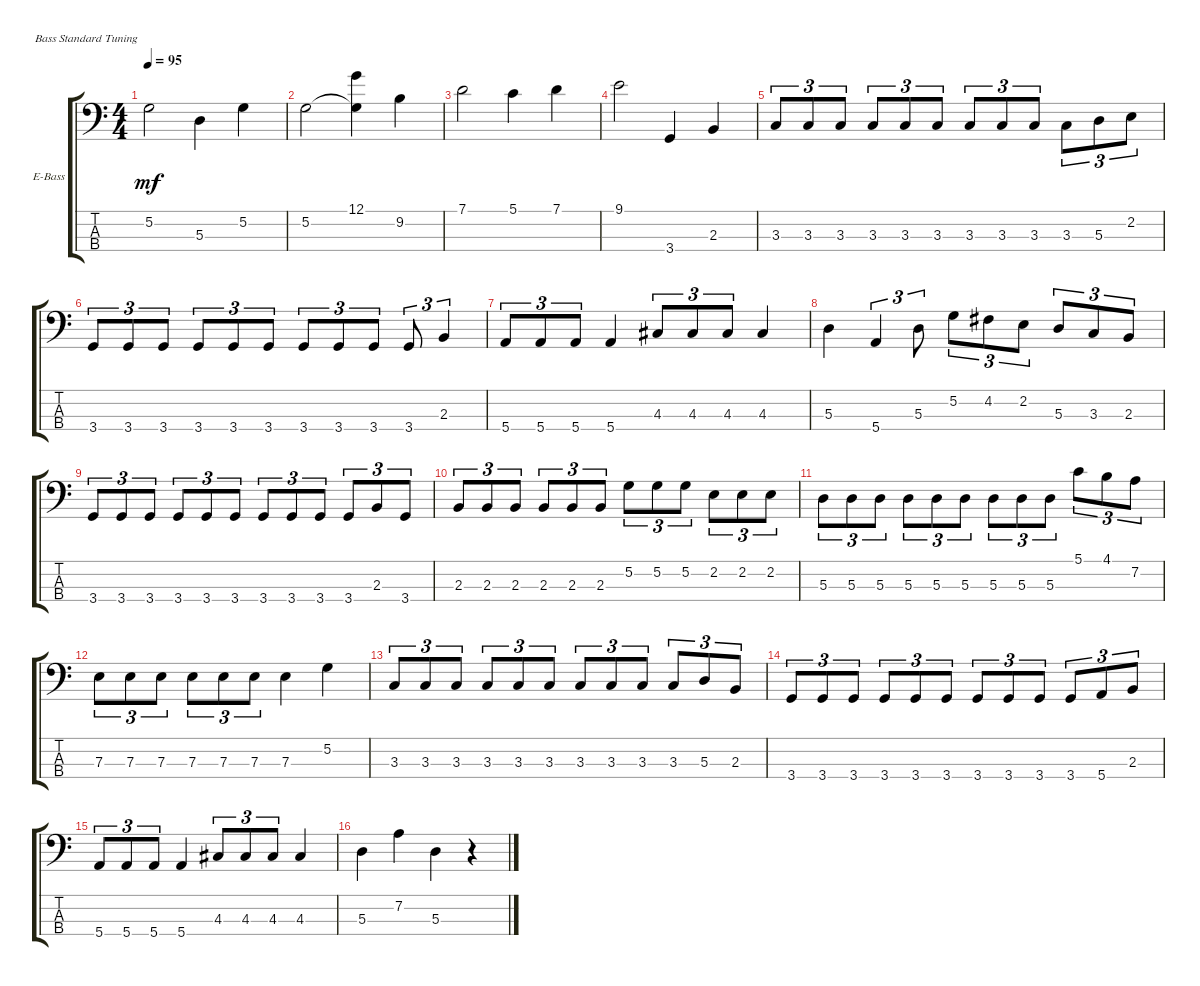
\defaultSystemsLayout 4
\bracketExtendMode groupsimilarinstruments
\firstSystemTrackNameOrientation horizontal
\otherSystemsTrackNameOrientation horizontal
\track ("Electric Bass" "E-Bass") {instrument electricbassfinger}
\staff {score tabs}
\tuning (G2 D2 A1 E1)
\ts (4 4)
\tempo 95
\clef f4
\ks c
5.2.2{dy mf instrument electricbassfinger} 5.3.4 5.2.4 |
5.2.2 (12.1 5.2{t}).4 9.2.4 |
7.1.2 5.1.4 7.1.4 |
\scale
0.487395 9.1.2 3.4.4 2.3.4 |
\scale
0.256303 3.3.8{tu (3 2)} 3.3.8{tu (3 2)} 3.3.8{tu (3 2)} 3.3.8{tu (3 2)} 3.3.8{tu (3 2)} 3.3.8{tu (3 2)} 3.3.8{tu (3 2)} 3.3.8{tu (3 2)} 3.3.8{tu (3 2)} 3.3.8{tu (3 2)} 5.3.8{tu (3 2)} 2.2.8{tu (3 2)} |
\scale
0.256303 3.4.8{tu (3 2)} 3.4.8{tu (3 2)} 3.4.8{tu (3 2)} 3.4.8{tu (3 2)} 3.4.8{tu (3 2)} 3.4.8{tu (3 2)} 3.4.8{tu (3 2)} 3.4.8{tu (3 2)} 3.4.8{tu (3 2)} 3.4.8{tu (3 2)} 2.3.4{tu (3 2)} |
\scale
0.333333 5.4.8{tu (3 2)} 5.4.8{tu (3 2)} 5.4.8{tu (3 2)} 5.4.4 4.3.8{tu (3 2)} 4.3.8{tu (3 2)} 4.3.8{tu (3 2)} 4.3.4 |
\scale
0.333333 5.3.4 5.4.4{tu (3 2)} 5.3.8{tu (3 2)} 5.2.8{tu (3 2)} 4.2.8{tu (3 2)} 2.2.8{tu (3 2)} 5.3.8{tu (3 2)} 3.3.8{tu (3 2)} 2.3.8{tu (3 2)} |
\scale
0.333333 3.4.8{tu (3 2)} 3.4.8{tu (3 2)} 3.4.8{tu (3 2)} 3.4.8{tu (3 2)} 3.4.8{tu (3 2)} 3.4.8{tu (3 2)} 3.4.8{tu (3 2)} 3.4.8{tu (3 2)} 3.4.8{tu (3 2)} 3.4.8{tu (3 2)} 2.3.8{tu (3 2)} 3.4.8{tu (3 2)} |
\scale
0.333333 2.3.8{tu (3 2)} 2.3.8{tu (3 2)} 2.3.8{tu (3 2)} 2.3.8{tu (3 2)} 2.3.8{tu (3 2)} 2.3.8{tu (3 2)} 5.2.8{tu (3 2)} 5.2.8{tu (3 2)} 5.2.8{tu (3 2)} 2.2.8{tu (3 2)} 2.2.8{tu (3 2)} 2.2.8{tu (3 2)} |
\scale
0.333333 5.3.8{tu (3 2)} 5.3.8{tu (3 2)} 5.3.8{tu (3 2)} 5.3.8{tu (3 2)} 5.3.8{tu (3 2)} 5.3.8{tu (3 2)} 5.3.8{tu (3 2)} 5.3.8{tu (3 2)} 5.3.8{tu (3 2)} 5.1.8{tu (3 2)} 4.1.8{tu (3 2)} 7.2.8{tu (3 2)} |
\scale
0.333333 7.3.8{tu (3 2)} 7.3.8{tu (3 2)} 7.3.8{tu (3 2)} 7.3.8{tu (3 2)} 7.3.8{tu (3 2)} 7.3.8{tu (3 2)} 7.3.4 5.2.4 |
\scale
0.333333 3.3.8{tu (3 2)} 3.3.8{tu (3 2)} 3.3.8{tu (3 2)} 3.3.8{tu (3 2)} 3.3.8{tu (3 2)} 3.3.8{tu (3 2)} 3.3.8{tu (3 2)} 3.3.8{tu (3 2)} 3.3.8{tu (3 2)} 3.3.8{tu (3 2)} 5.3.8{tu (3 2)} 2.3.8{tu (3 2)} |
\scale
0.333333 3.4.8{tu (3 2)} 3.4.8{tu (3 2)} 3.4.8{tu (3 2)} 3.4.8{tu (3 2)} 3.4.8{tu (3 2)} 3.4.8{tu (3 2)} 3.4.8{tu (3 2)} 3.4.8{tu (3 2)} 3.4.8{tu (3 2)} 3.4.8{tu (3 2)} 5.4.8{tu (3 2)} 2.3.8{tu (3 2)} |
\scale
0.333333 5.4.8{tu (3 2)} 5.4.8{tu (3 2)} 5.4.8{tu (3 2)} 5.4.4 4.3.8{tu (3 2)} 4.3.8{tu (3 2)} 4.3.8{tu (3 2)} 4.3.4 |
\scale
0.312821 5.3.4 7.2.4 5.3.4 r.4
